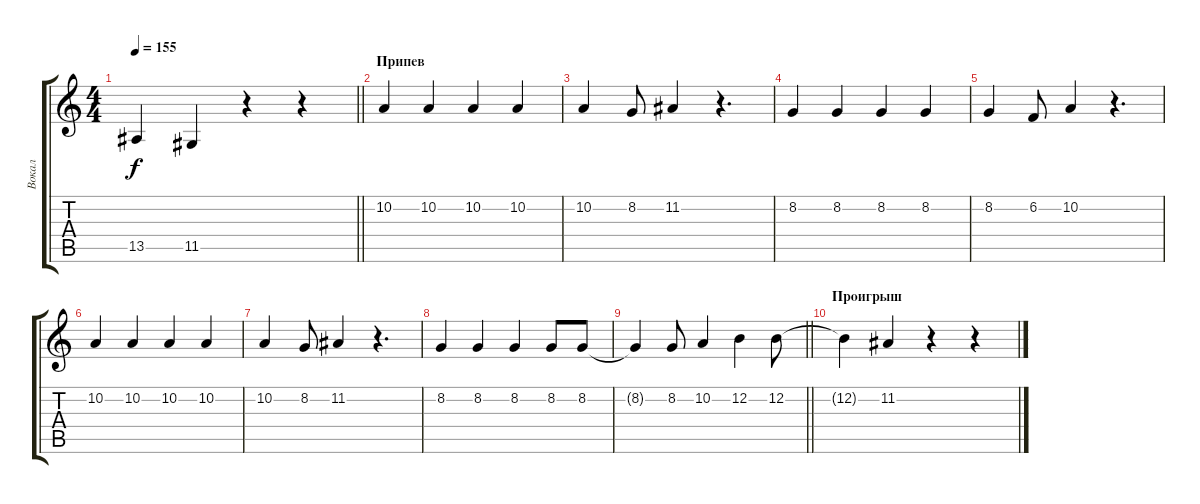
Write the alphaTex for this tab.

\track ("Вокал" "Вокал") {instrument flute}
\staff {score tabs}
\tuning (E4 B3 G3 D3 A2 E2) {hide}
\ts (4 4)
\tempo 155
\clef g2
\barLineRight lightlight
\ks c
13.5{t}.4{dy f} 11.5.4 r.4 r.4 |
\section ("" "Припев")
10.2.4 10.2.4 10.2.4 10.2.4 |
10.2.4 8.2.8 11.2.4 r.4{d} |
8.2.4 8.2.4 8.2.4 8.2.4 |
8.2.4 6.2.8 10.2.4 r.4{d} |
10.2.4 10.2.4 10.2.4 10.2.4 |
10.2.4 8.2.8 11.2.4 r.4{d} |
8.2.4 8.2.4 8.2.4 8.2.8 8.2.8 |
\barLineRight lightlight
8.2{t}.4 8.2.8 10.2.4 12.2.4 12.2.8 |
\section ("" "Проигрыш")
12.2{t}.4 11.2.4 r.4 r.4
